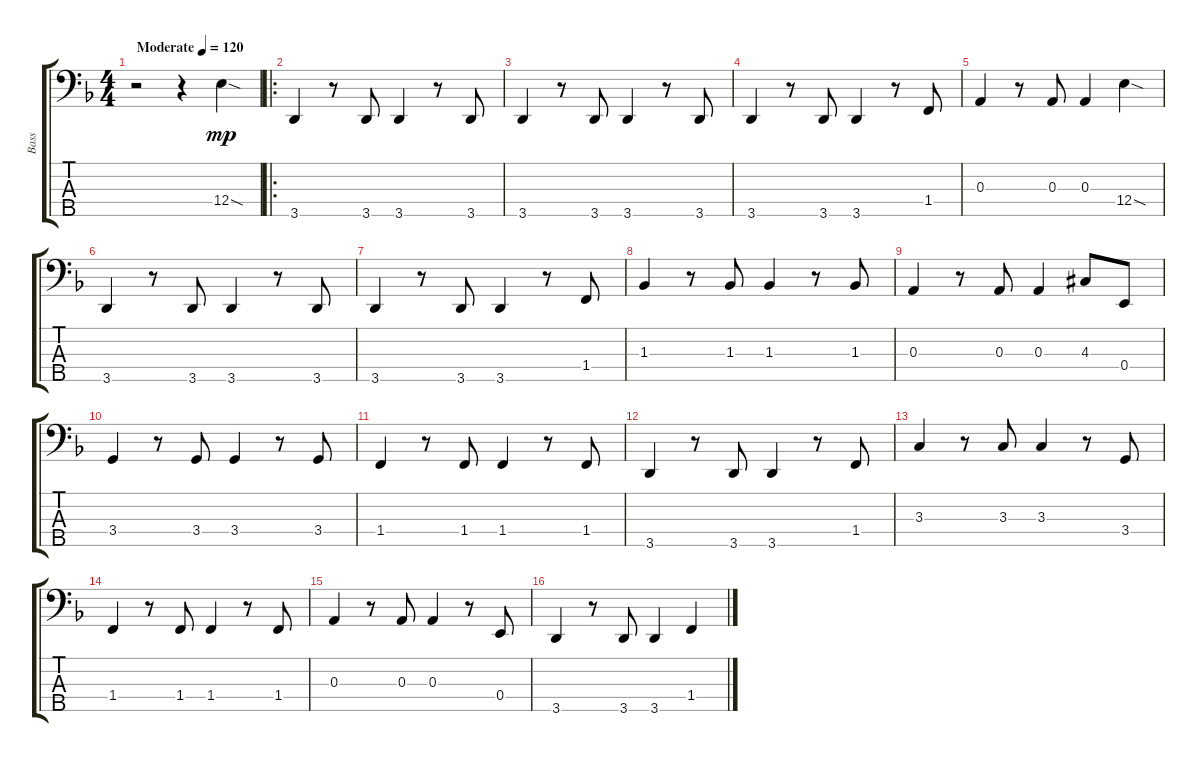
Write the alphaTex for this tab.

\track ("Bass" "Bass") {instrument electricbassfinger}
\staff {score tabs}
\tuning (G2 D2 A1 E1 B0) {hide}
\ts (4 4)
\tempo (120 "Moderate")
\clef f4
\ks dminor
r.2{dy mp instrument electricbassfinger} r.4 12.4{sod}.4 |
\ro
3.5.4 r.8 3.5.8 3.5.4 r.8 3.5.8 |
3.5.4 r.8 3.5.8 3.5.4 r.8 3.5.8 |
3.5.4 r.8 3.5.8 3.5.4 r.8 1.4.8 |
0.3.4 r.8 0.3.8 0.3.4 12.4{sod}.4 |
3.5.4 r.8 3.5.8 3.5.4 r.8 3.5.8 |
3.5.4 r.8 3.5.8 3.5.4 r.8 1.4.8 |
1.3.4 r.8 1.3.8 1.3.4 r.8 1.3.8 |
0.3.4 r.8 0.3.8 0.3.4 4.3{acc #}.8 0.4.8 |
3.4.4 r.8 3.4.8 3.4.4 r.8 3.4.8 |
1.4.4 r.8 1.4.8 1.4.4 r.8 1.4.8 |
3.5.4 r.8 3.5.8 3.5.4 r.8 1.4.8 |
3.3.4 r.8 3.3.8 3.3.4 r.8 3.4.8 |
1.4.4 r.8 1.4.8 1.4.4 r.8 1.4.8 |
0.3.4 r.8 0.3.8 0.3.4 r.8 0.4.8 |
3.5.4 r.8 3.5.8 3.5.4 1.4.4
